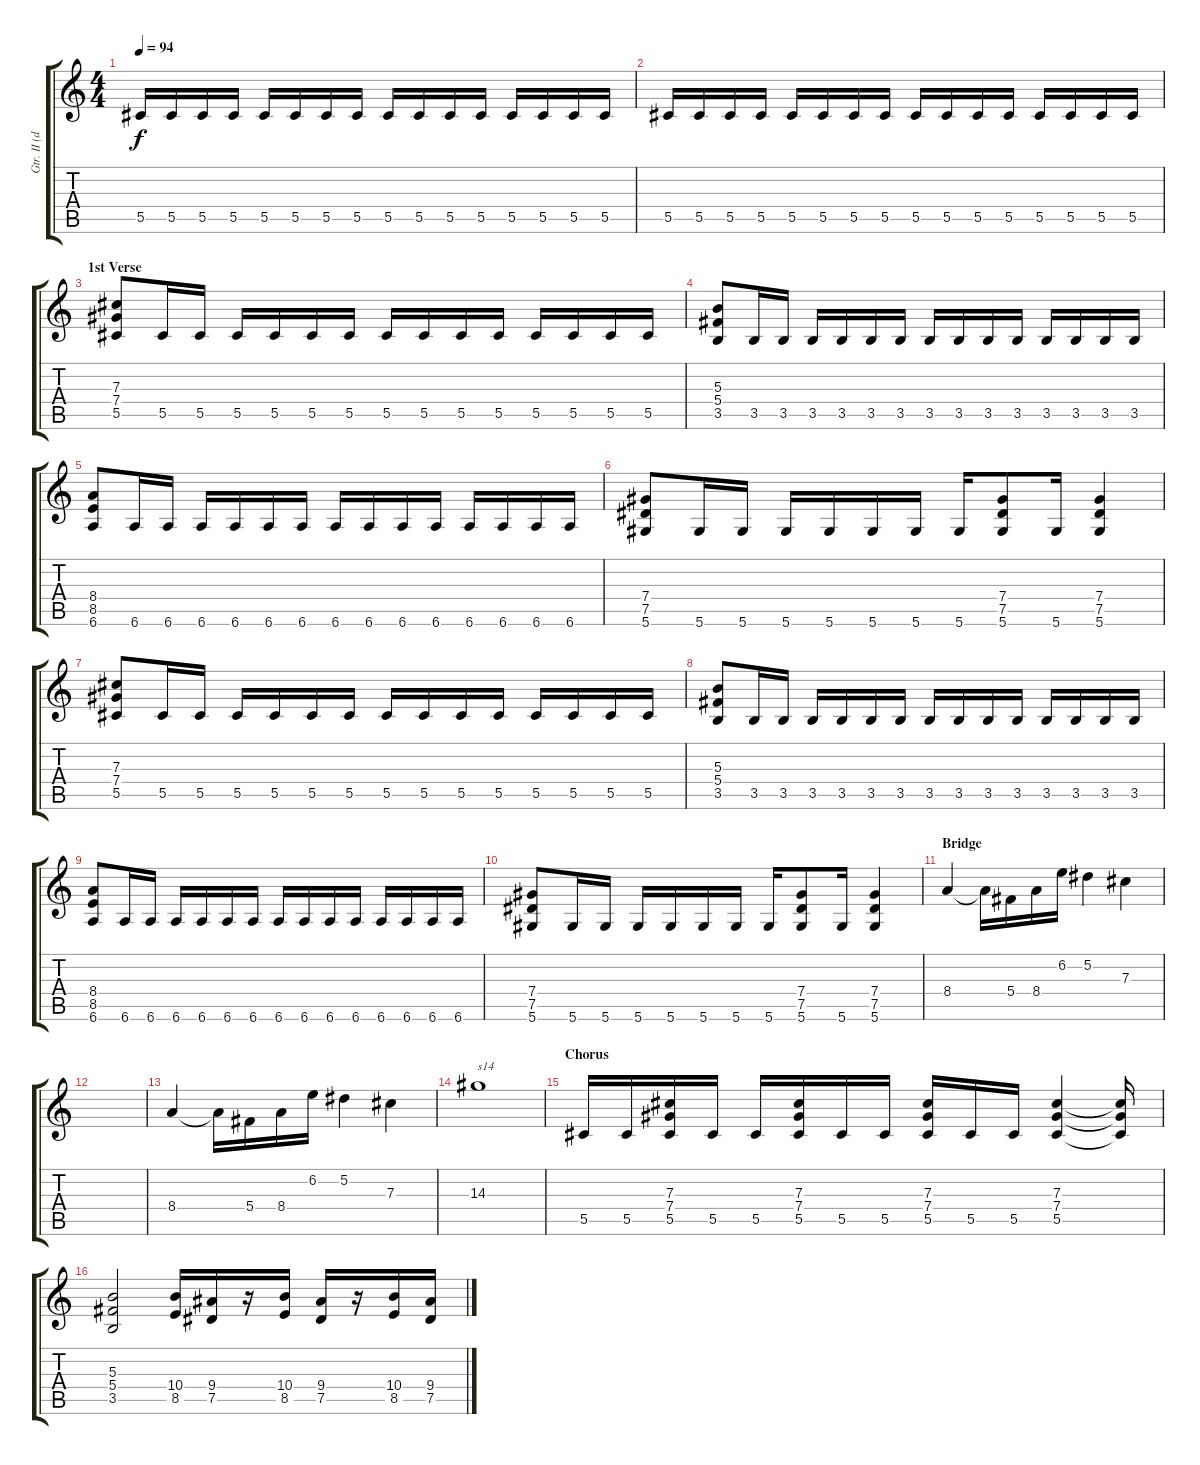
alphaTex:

\track ("Gtr. II (dist)" "Gtr. II (d") {instrument distortionguitar}
\staff {score tabs}
\tuning (Eb4 Bb3 Gb3 Db3 Ab2 Eb2) {hide}
\ts (4 4)
\tempo 94
\clef g2
\ks c
5.5.16{dy f} 5.5.16 5.5.16 5.5.16 5.5.16 5.5.16 5.5.16 5.5.16 5.5.16 5.5.16 5.5.16 5.5.16 5.5.16 5.5.16 5.5.16 5.5.16 |
5.5.16 5.5.16 5.5.16 5.5.16 5.5.16 5.5.16 5.5.16 5.5.16 5.5.16 5.5.16 5.5.16 5.5.16 5.5.16 5.5.16 5.5.16 5.5.16 |
\section ("" "1st Verse")
(7.3 7.4 5.5).8 5.5.16 5.5.16 5.5.16 5.5.16 5.5.16 5.5.16 5.5.16 5.5.16 5.5.16 5.5.16 5.5.16 5.5.16 5.5.16 5.5.16 |
(5.3 5.4 3.5).8 3.5.16 3.5.16 3.5.16 3.5.16 3.5.16 3.5.16 3.5.16 3.5.16 3.5.16 3.5.16 3.5.16 3.5.16 3.5.16 3.5.16 |
(8.4 8.5 6.6).8 6.6.16 6.6.16 6.6.16 6.6.16 6.6.16 6.6.16 6.6.16 6.6.16 6.6.16 6.6.16 6.6.16 6.6.16 6.6.16 6.6.16 |
(7.4 7.5 5.6).8 5.6.16 5.6.16 5.6.16 5.6.16 5.6.16 5.6.16 5.6.16 (7.4 7.5 5.6).8 5.6.16 (7.4 7.5 5.6).4 |
(7.3 7.4 5.5).8 5.5.16 5.5.16 5.5.16 5.5.16 5.5.16 5.5.16 5.5.16 5.5.16 5.5.16 5.5.16 5.5.16 5.5.16 5.5.16 5.5.16 |
(5.3 5.4 3.5).8 3.5.16 3.5.16 3.5.16 3.5.16 3.5.16 3.5.16 3.5.16 3.5.16 3.5.16 3.5.16 3.5.16 3.5.16 3.5.16 3.5.16 |
(8.4 8.5 6.6).8 6.6.16 6.6.16 6.6.16 6.6.16 6.6.16 6.6.16 6.6.16 6.6.16 6.6.16 6.6.16 6.6.16 6.6.16 6.6.16 6.6.16 |
(7.4 7.5 5.6).8 5.6.16 5.6.16 5.6.16 5.6.16 5.6.16 5.6.16 5.6.16 (7.4 7.5 5.6).8 5.6.16 (7.4 7.5 5.6).4 |
\section ("" "Bridge")
8.4.4 8.4{t}.16 5.4.16 8.4.16 6.2.16 5.2.4 7.3.4 |
|
8.4.4 8.4{t}.16 5.4.16 8.4.16 6.2.16 5.2.4 7.3.4 |
14.3.1{txt "s14"} |
\section ("" "Chorus")
5.5.16 5.5.16 (7.3 7.4 5.5).16 5.5.16 5.5.16 (7.3 7.4 5.5).16 5.5.16 5.5.16 (7.3 7.4 5.5).16 5.5.16 5.5.16 (7.3 7.4 5.5).4 (7.3{t} 7.4{t} 5.5{t}).16 |
(5.3 5.4 3.5).2 (10.4 8.5).16 (9.4 7.5).16 r.16 (10.4 8.5).16 (9.4 7.5).16 r.16 (10.4 8.5).16 (9.4 7.5).16
